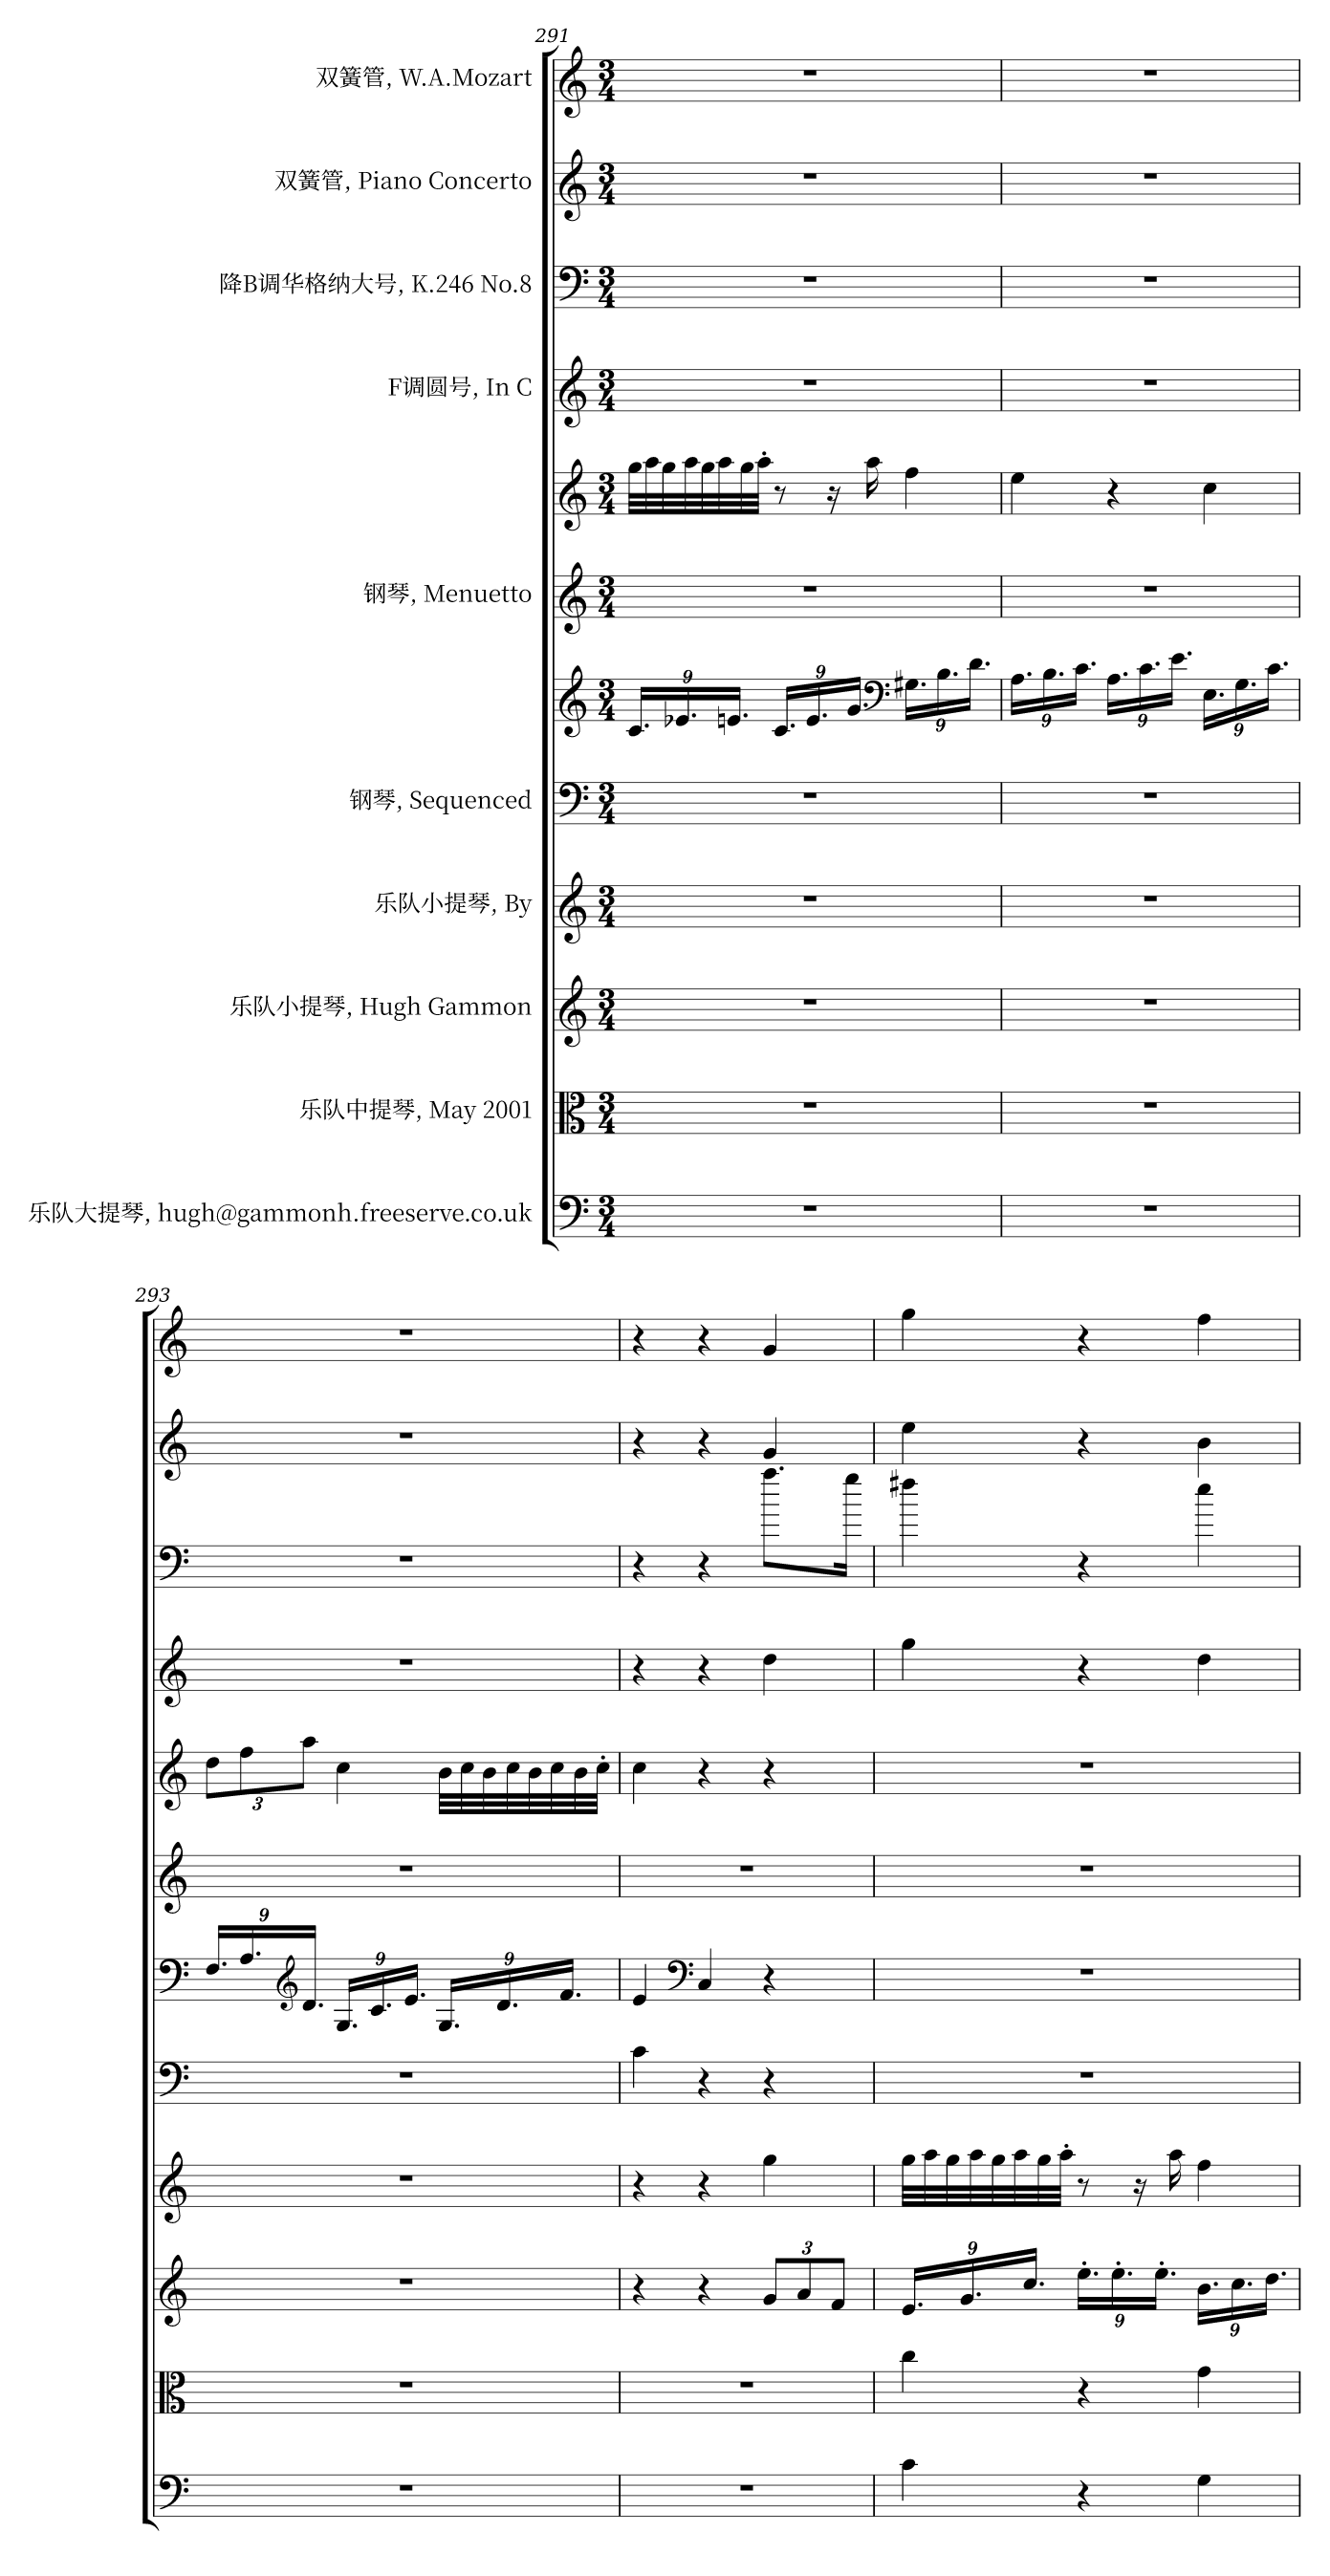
**kern	**kern	**kern	**kern	**kern	**kern	**kern	**kern	**kern	**kern	**kern	**kern
*part10	*part9	*part8	*part7	*part6	*part6	*part5	*part5	*part4	*part3	*part2	*part1
*staff12	*staff11	*staff10	*staff9	*staff8	*staff7	*staff6	*staff5	*staff4	*staff3	*staff2	*staff1
*I"乐队大提琴, hugh@gammonh.freeserve.co.uk	*I"乐队中提琴, May 2001	*I"乐队小提琴, Hugh Gammon	*I"乐队小提琴,         By	*I"钢琴, Sequenced	*	*I"钢琴, Menuetto	*	*I"F调圆号, In C	*I"降B调华格纳大号, K.246 No.8	*I"双簧管, Piano Concerto	*I"双簧管, W.A.Mozart
!!LO:PB:g=z
*clefF4	*clefC3	*clefG2	*clefG2	*clefF4	*clefG2	*clefG2	*clefG2	*clefG2	*clefF4	*clefG2	*clefG2
*	*	*	*	*	*	*	*	*ITrd4c7	*ITrd1c2	*	*
*k[]	*k[]	*k[]	*k[]	*k[]	*k[]	*k[]	*k[]	*k[b-]	*k[b-e-]	*k[]	*k[]
*M3/4	*M3/4	*M3/4	*M3/4	*M3/4	*M3/4	*M3/4	*M3/4	*M3/4	*M3/4	*M3/4	*M3/4
*	*	*	*	*	*Xbrackettup	*	*	*	*	*	*
=291	=291	=291	=291	=291	=291	=291	=291	=291	=291	=291	=291
2.r	2.r	2.r	2.r	2.r	18.c/LL	2.r	32gg\LLL	2.r	2.r	2.r	2.r
.	.	.	.	.	.	.	32aa\	.	.	.	.
.	.	.	.	.	.	.	32gg\	.	.	.	.
.	.	.	.	.	18.e-X/	.	.	.	.	.	.
.	.	.	.	.	.	.	32aa\	.	.	.	.
.	.	.	.	.	.	.	32gg\	.	.	.	.
.	.	.	.	.	.	.	32aa\	.	.	.	.
.	.	.	.	.	18.en/JJ	.	.	.	.	.	.
.	.	.	.	.	.	.	32gg\	.	.	.	.
.	.	.	.	.	.	.	32aa'\JJJ	.	.	.	.
.	.	.	.	.	18.c/LL	.	8r	.	.	.	.
.	.	.	.	.	18.e/	.	.	.	.	.	.
.	.	.	.	.	.	.	16r	.	.	.	.
.	.	.	.	.	18.g/JJ	.	.	.	.	.	.
.	.	.	.	.	.	.	16aa\	.	.	.	.
*	*	*	*	*	*clefF4	*	*	*	*	*	*
.	.	.	.	.	18.G#X\LL	.	4ff\	.	.	.	.
.	.	.	.	.	18.B\	.	.	.	.	.	.
.	.	.	.	.	18.d\JJ	.	.	.	.	.	.
=292	=292	=292	=292	=292	=292	=292	=292	=292	=292	=292	=292
2.r	2.r	2.r	2.r	2.r	18.A\LL	2.r	4ee\	2.r	2.r	2.r	2.r
.	.	.	.	.	18.B\	.	.	.	.	.	.
.	.	.	.	.	18.c\JJ	.	.	.	.	.	.
.	.	.	.	.	18.A\LL	.	4r	.	.	.	.
.	.	.	.	.	18.c\	.	.	.	.	.	.
.	.	.	.	.	18.e\JJ	.	.	.	.	.	.
.	.	.	.	.	18.E\LL	.	4cc\	.	.	.	.
.	.	.	.	.	18.G\	.	.	.	.	.	.
.	.	.	.	.	18.c\JJ	.	.	.	.	.	.
!!LO:PB:g=z
=293	=293	=293	=293	=293	=293	=293	=293	=293	=293	=293	=293
*	*	*	*	*	*	*	*Xbrackettup	*	*	*	*
2.r	2.r	2.r	2.r	2.r	18.F/LL	2.r	12dd\L	2.r	2.r	2.r	2.r
.	.	.	.	.	18.A/	.	12ff\	.	.	.	.
*	*	*	*	*	*clefG2	*	*	*	*	*	*
.	.	.	.	.	18.d/JJ	.	12aa\J	.	.	.	.
.	.	.	.	.	18.G/LL	.	4cc\	.	.	.	.
.	.	.	.	.	18.c/	.	.	.	.	.	.
.	.	.	.	.	18.e/JJ	.	.	.	.	.	.
.	.	.	.	.	18.G/LL	.	32b\LLL	.	.	.	.
.	.	.	.	.	.	.	32cc\	.	.	.	.
.	.	.	.	.	.	.	32b\	.	.	.	.
.	.	.	.	.	18.d/	.	.	.	.	.	.
.	.	.	.	.	.	.	32cc\	.	.	.	.
.	.	.	.	.	.	.	32b\	.	.	.	.
.	.	.	.	.	.	.	32cc\	.	.	.	.
.	.	.	.	.	18.f/JJ	.	.	.	.	.	.
.	.	.	.	.	.	.	32b\	.	.	.	.
.	.	.	.	.	.	.	32cc'\JJJ	.	.	.	.
=294	=294	=294	=294	=294	=294	=294	=294	=294	=294	=294	=294
2.r	2.r	4r	4r	4c\	4e/	2.r	4cc\	4r	4r	4r	4r
*	*	*	*	*	*clefF4	*	*	*	*	*	*
.	.	4r	4r	4r	4C/	.	4r	4r	4r	4r	4r
*	*	*Xbrackettup	*	*	*	*	*	*	*	*	*
.	.	12g/L	4gg\	4r	4r	.	4r	4g\	8.gg\L	4g/	4g/
.	.	12a/	.	.	.	.	.	.	.	.	.
.	.	12f/J	.	.	.	.	.	.	.	.	.
.	.	.	.	.	.	.	.	.	16ff\Jk	.	.
!!LO:PB:g=z
=295	=295	=295	=295	=295	=295	=295	=295	=295	=295	=295	=295
4c\	4cc\	18.e/LL	32gg\LLL	2.r	2.r	2.r	2.r	4cc\	4een\	4ee\	4gg\
.	.	.	32aa\	.	.	.	.	.	.	.	.
.	.	.	32gg\	.	.	.	.	.	.	.	.
.	.	18.g/	.	.	.	.	.	.	.	.	.
.	.	.	32aa\	.	.	.	.	.	.	.	.
.	.	.	32gg\	.	.	.	.	.	.	.	.
.	.	.	32aa\	.	.	.	.	.	.	.	.
.	.	18.cc/JJ	.	.	.	.	.	.	.	.	.
.	.	.	32gg\	.	.	.	.	.	.	.	.
.	.	.	32aa'\JJJ	.	.	.	.	.	.	.	.
4r	4r	18.ee'\LL	8r	.	.	.	.	4r	4r	4r	4r
.	.	18.ee'\	.	.	.	.	.	.	.	.	.
.	.	.	16r	.	.	.	.	.	.	.	.
.	.	18.ee'\JJ	.	.	.	.	.	.	.	.	.
.	.	.	16aa\	.	.	.	.	.	.	.	.
4G\	4g\	18.b\LL	4ff\	.	.	.	.	4g\	4dd\	4b\	4ff\
.	.	18.cc\	.	.	.	.	.	.	.	.	.
.	.	18.dd\JJ	.	.	.	.	.	.	.	.	.
=	=	=	=	=	=	=	=	=	=	=	=
*-	*-	*-	*-	*-	*-	*-	*-	*-	*-	*-	*-
